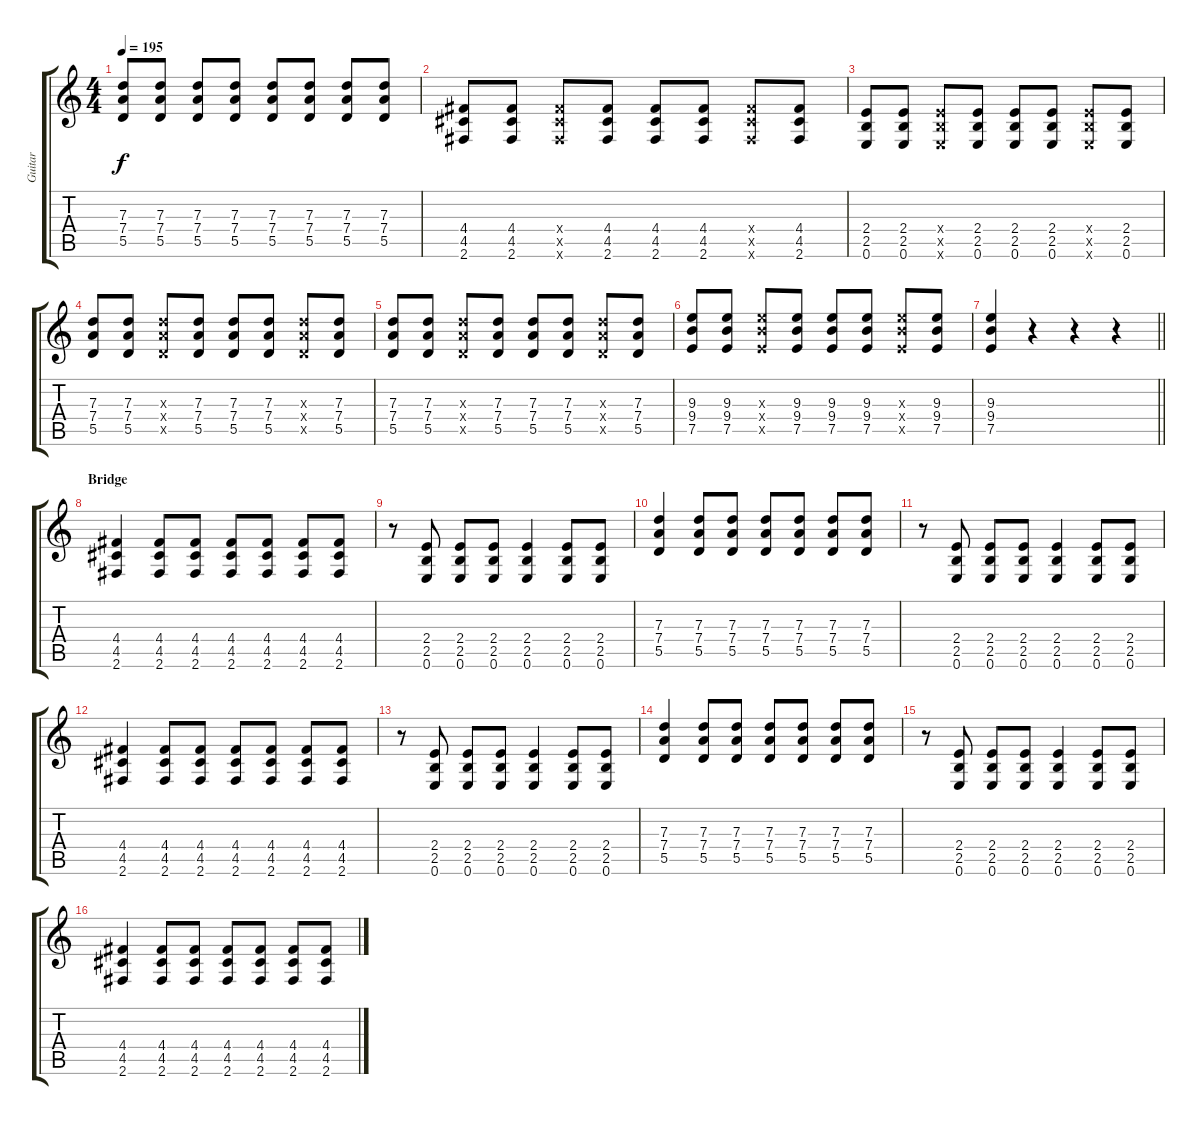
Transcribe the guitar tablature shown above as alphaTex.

\track ("Guitar" "Guitar") {instrument distortionguitar}
\staff {score tabs}
\tuning (E4 B3 G3 D3 A2 E2) {hide}
\ts (4 4)
\tempo 195
\clef g2
\ks c
(7.3 7.4 5.5).8{dy f} (7.3 7.4 5.5).8 (7.3 7.4 5.5).8 (7.3 7.4 5.5).8 (7.3 7.4 5.5).8 (7.3 7.4 5.5).8 (7.3 7.4 5.5).8 (7.3 7.4 5.5).8 |
(4.4 4.5 2.6).8 (4.4 4.5 2.6).8 (4.4{x} 4.5{x} 2.6{x}).8 (4.4 4.5 2.6).8 (4.4 4.5 2.6).8 (4.4 4.5 2.6).8 (4.4{x} 4.5{x} 2.6{x}).8 (4.4 4.5 2.6).8 |
(2.4 2.5 0.6).8 (2.4 2.5 0.6).8 (2.4{x} 2.5{x} 0.6{x}).8 (2.4 2.5 0.6).8 (2.4 2.5 0.6).8 (2.4 2.5 0.6).8 (2.4{x} 2.5{x} 0.6{x}).8 (2.4 2.5 0.6).8 |
(7.3 7.4 5.5).8 (7.3 7.4 5.5).8 (7.3{x} 7.4{x} 5.5{x}).8 (7.3 7.4 5.5).8 (7.3 7.4 5.5).8 (7.3 7.4 5.5).8 (7.3{x} 7.4{x} 5.5{x}).8 (7.3 7.4 5.5).8 |
(7.3 7.4 5.5).8 (7.3 7.4 5.5).8 (7.3{x} 7.4{x} 5.5{x}).8 (7.3 7.4 5.5).8 (7.3 7.4 5.5).8 (7.3 7.4 5.5).8 (7.3{x} 7.4{x} 5.5{x}).8 (7.3 7.4 5.5).8 |
(9.3 9.4 7.5).8 (9.3 9.4 7.5).8 (9.3{x} 9.4{x} 7.5{x}).8 (9.3 9.4 7.5).8 (9.3 9.4 7.5).8 (9.3 9.4 7.5).8 (9.3{x} 9.4{x} 7.5{x}).8 (9.3 9.4 7.5).8 |
\barLineRight lightlight
(9.3 9.4 7.5).4 r.4 r.4 r.4 |
\section ("" "Bridge")
(4.4 4.5 2.6).4 (4.4 4.5 2.6).8 (4.4 4.5 2.6).8 (4.4 4.5 2.6).8 (4.4 4.5 2.6).8 (4.4 4.5 2.6).8 (4.4 4.5 2.6).8 |
r.8 (2.4 2.5 0.6).8 (2.4 2.5 0.6).8 (2.4 2.5 0.6).8 (2.4 2.5 0.6).4 (2.4 2.5 0.6).8 (2.4 2.5 0.6).8 |
(7.3 7.4 5.5).4 (7.3 7.4 5.5).8 (7.3 7.4 5.5).8 (7.3 7.4 5.5).8 (7.3 7.4 5.5).8 (7.3 7.4 5.5).8 (7.3 7.4 5.5).8 |
r.8 (2.4 2.5 0.6).8 (2.4 2.5 0.6).8 (2.4 2.5 0.6).8 (2.4 2.5 0.6).4 (2.4 2.5 0.6).8 (2.4 2.5 0.6).8 |
(4.4 4.5 2.6).4 (4.4 4.5 2.6).8 (4.4 4.5 2.6).8 (4.4 4.5 2.6).8 (4.4 4.5 2.6).8 (4.4 4.5 2.6).8 (4.4 4.5 2.6).8 |
r.8 (2.4 2.5 0.6).8 (2.4 2.5 0.6).8 (2.4 2.5 0.6).8 (2.4 2.5 0.6).4 (2.4 2.5 0.6).8 (2.4 2.5 0.6).8 |
(7.3 7.4 5.5).4 (7.3 7.4 5.5).8 (7.3 7.4 5.5).8 (7.3 7.4 5.5).8 (7.3 7.4 5.5).8 (7.3 7.4 5.5).8 (7.3 7.4 5.5).8 |
r.8 (2.4 2.5 0.6).8 (2.4 2.5 0.6).8 (2.4 2.5 0.6).8 (2.4 2.5 0.6).4 (2.4 2.5 0.6).8 (2.4 2.5 0.6).8 |
(4.4 4.5 2.6).4 (4.4 4.5 2.6).8 (4.4 4.5 2.6).8 (4.4 4.5 2.6).8 (4.4 4.5 2.6).8 (4.4 4.5 2.6).8 (4.4 4.5 2.6).8
